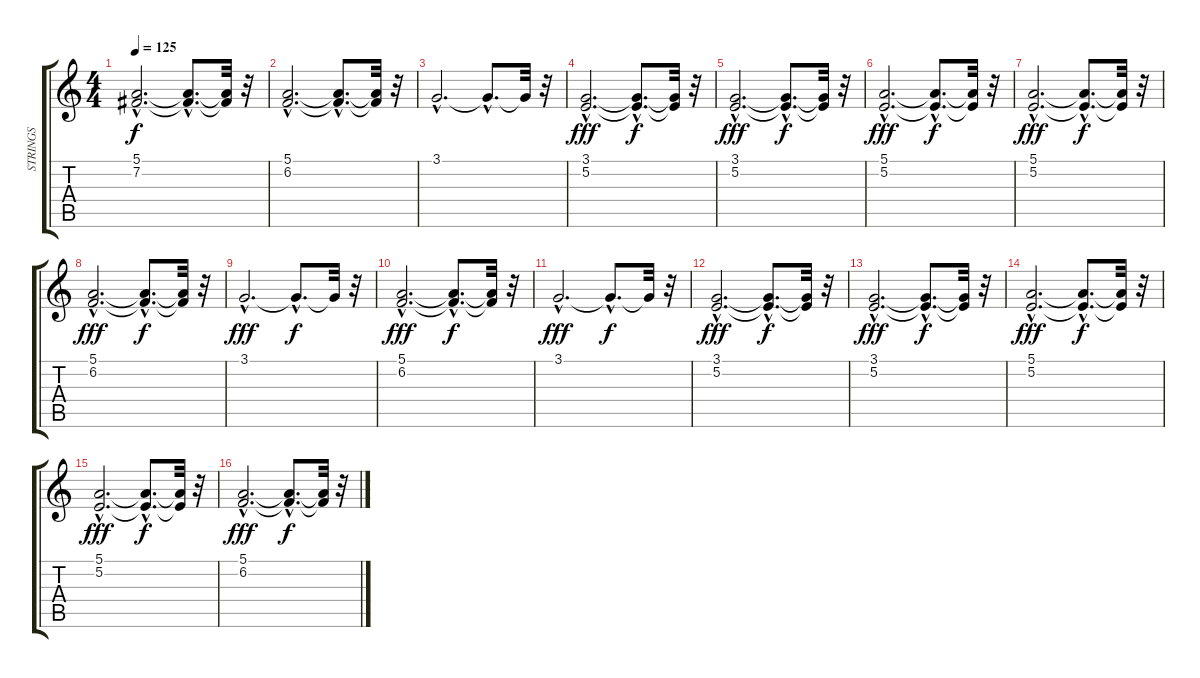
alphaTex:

\track ("STRINGS" "STRINGS") {instrument stringensemble2}
\staff {score tabs}
\tuning (E4 B3 G3 D3 A2 E2) {hide}
\ts (4 4)
\tempo 125
\clef g2
\ks c
(5.1{hac} 7.2{hac}).2{d dy f} (5.1{hac t} 7.2{hac t}).8{d} (5.1{t} 7.2{t}).32 r.32 |
(5.1{hac} 6.2{hac}).2{d} (5.1{hac t} 6.2{hac t}).8{d} (5.1{t} 6.2{t}).32 r.32 |
3.1{hac}.2{d} 3.1{hac t}.8{d} 3.1{t}.32 r.32 |
(3.1{hac} 5.2{hac}).2{d dy fff} (3.1{hac t} 5.2{hac t}).8{d dy f} (3.1{t} 5.2{t}).32 r.32 |
(3.1{hac} 5.2{hac}).2{d dy fff} (3.1{hac t} 5.2{hac t}).8{d dy f} (3.1{t} 5.2{t}).32 r.32 |
(5.1{hac} 5.2{hac}).2{d dy fff} (5.1{hac t} 5.2{hac t}).8{d dy f} (5.1{t} 5.2{t}).32 r.32 |
(5.1{hac} 5.2{hac}).2{d dy fff} (5.1{hac t} 5.2{hac t}).8{d dy f} (5.1{t} 5.2{t}).32 r.32 |
(5.1{hac} 6.2{hac}).2{d dy fff} (5.1{hac t} 6.2{hac t}).8{d dy f} (5.1{t} 6.2{t}).32 r.32 |
3.1{hac}.2{d dy fff} 3.1{hac t}.8{d dy f} 3.1{t}.32 r.32 |
(5.1{hac} 6.2{hac}).2{d dy fff} (5.1{hac t} 6.2{hac t}).8{d dy f} (5.1{t} 6.2{t}).32 r.32 |
3.1{hac}.2{d dy fff} 3.1{hac t}.8{d dy f} 3.1{t}.32 r.32 |
(3.1{hac} 5.2{hac}).2{d dy fff} (3.1{hac t} 5.2{hac t}).8{d dy f} (3.1{t} 5.2{t}).32 r.32 |
(3.1{hac} 5.2{hac}).2{d dy fff} (3.1{hac t} 5.2{hac t}).8{d dy f} (3.1{t} 5.2{t}).32 r.32 |
(5.1{hac} 5.2{hac}).2{d dy fff} (5.1{hac t} 5.2{hac t}).8{d dy f} (5.1{t} 5.2{t}).32 r.32 |
(5.1{hac} 5.2{hac}).2{d dy fff} (5.1{hac t} 5.2{hac t}).8{d dy f} (5.1{t} 5.2{t}).32 r.32 |
(5.1{hac} 6.2{hac}).2{d dy fff} (5.1{hac t} 6.2{hac t}).8{d dy f} (5.1{t} 6.2{t}).32 r.32
